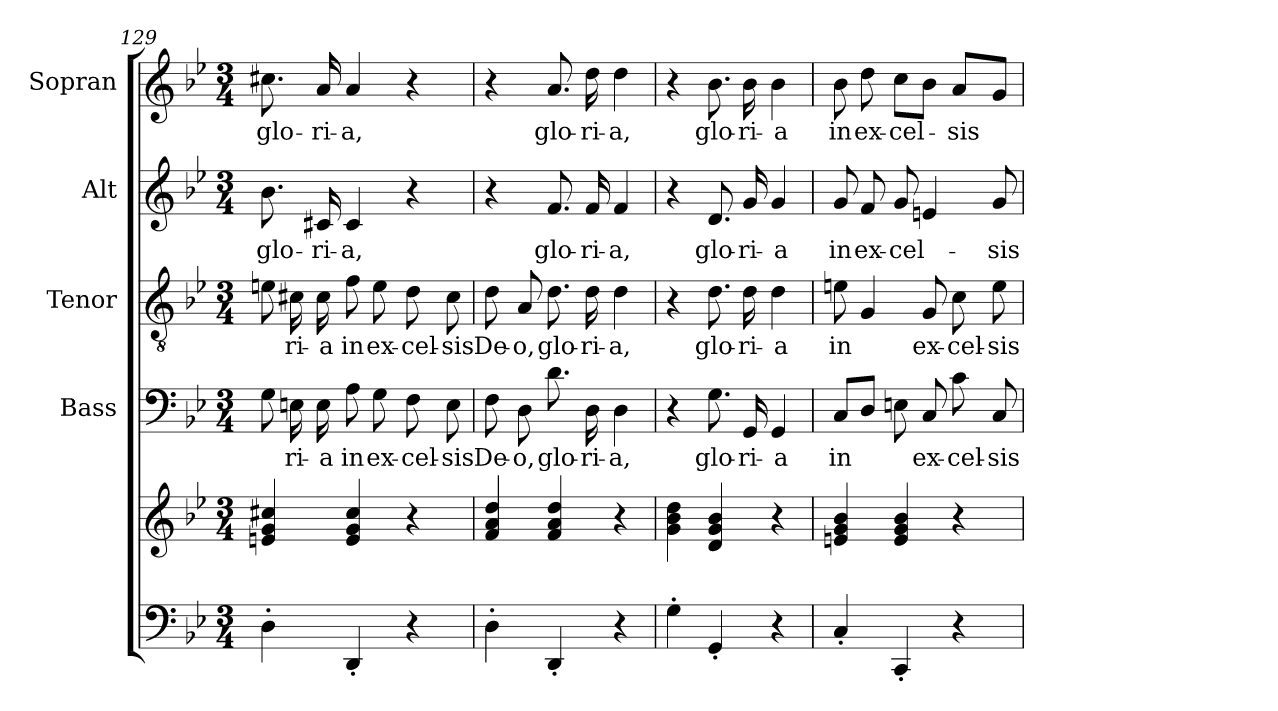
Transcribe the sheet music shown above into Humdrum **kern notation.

**kern	**kern	**kern	**text	**kern	**text	**kern	**text	**kern	**text
*part5	*part5	*part4	*part4	*part3	*part3	*part2	*part2	*part1	*part1
*staff6	*staff5	*staff4	*staff4	*staff3	*staff3	*staff2	*staff2	*staff1	*staff1
*	*	*I"Bass	*	*I"Tenor	*	*I"Alt	*	*I"Sopran	*
*	*	*I'B.	*	*I'T.	*	*I'A.	*	*I'S.	*
!!LO:LB:g=z
*clefF4	*clefG2	*clefF4	*	*clefGv2	*	*clefG2	*	*clefG2	*
*k[b-e-]	*k[b-e-]	*k[b-e-]	*	*k[b-e-]	*	*k[b-e-]	*	*k[b-e-]	*
*B-:	*B-:	*B-:	*	*B-:	*	*B-:	*	*B-:	*
*M3/4	*M3/4	*M3/4	*	*M3/4	*	*M3/4	*	*M3/4	*
=129	=129	=129	=129	=129	=129	=129	=129	=129	=129
!	!	!	!	!	!	!	!LO:LY:b	!	!LO:LY:b
4D'>\	4en/ 4g/ 4cc#X/	8G\	.	8en\	.	8.b-\	glo-	8.cc#X\	glo-
!	!	!	!LO:LY:b	!	!LO:LY:b	!	!	!	!
.	.	16En\	-ri-	16c#X\	-ri-	.	.	.	.
!	!	!	!LO:LY:b	!	!LO:LY:b	!	!LO:LY:b	!	!LO:LY:b
.	.	16E\	-a	16c#\	-a	16c#X/	-ri-	16a/	-ri-
!	!	!	!LO:LY:b	!	!LO:LY:b	!	!LO:LY:b	!	!LO:LY:b
4DD'</	4e/ 4g/ 4cc#/	8A\	in	8f\	in	4c#/	-a,	4a/	-a,
!	!	!	!LO:LY:b	!	!LO:LY:b	!	!	!	!
.	.	8G\	ex-	8e\	ex-	.	.	.	.
!	!	!	!LO:LY:b	!	!LO:LY:b	!	!	!	!
4r	4r	8F\	-cel-	8d\	-cel-	4r	.	4r	.
!	!	!	!LO:LY:b	!	!LO:LY:b	!	!	!	!
.	.	8E\	-sis	8c#\	-sis	.	.	.	.
=130	=130	=130	=130	=130	=130	=130	=130	=130	=130
!	!	!	!LO:LY:b	!	!LO:LY:b	!	!	!	!
4D'>\	4f/ 4a/ 4dd/	8F\	De-	8d\	De-	4r	.	4r	.
!	!	!	!LO:LY:b	!	!LO:LY:b	!	!	!	!
.	.	8D\	-o,	8A/	-o,	.	.	.	.
!	!	!	!LO:LY:b	!	!LO:LY:b	!	!LO:LY:b	!	!LO:LY:b
4DD'</	4f/ 4a/ 4dd/	8.d\	glo-	8.d\	glo-	8.f/	glo-	8.a/	glo-
!	!	!	!LO:LY:b	!	!LO:LY:b	!	!LO:LY:b	!	!LO:LY:b
.	.	16D\	-ri-	16d\	-ri-	16f/	-ri-	16dd\	-ri-
!	!	!	!LO:LY:b	!	!LO:LY:b	!	!LO:LY:b	!	!LO:LY:b
4r	4r	4D\	-a,	4d\	-a,	4f/	-a,	4dd\	-a,
=131	=131	=131	=131	=131	=131	=131	=131	=131	=131
4G'>\	4g\ 4b-\ 4dd\	4r	.	4r	.	4r	.	4r	.
!	!	!	!LO:LY:b	!	!LO:LY:b	!	!LO:LY:b	!	!LO:LY:b
4GG'</	4d/ 4g/ 4b-/	8.G\	glo-	8.d\	glo-	8.d/	glo-	8.b-\	glo-
!	!	!	!LO:LY:b	!	!LO:LY:b	!	!LO:LY:b	!	!LO:LY:b
.	.	16GG/	-ri-	16d\	-ri-	16g/	-ri-	16b-\	-ri-
!	!	!	!LO:LY:b	!	!LO:LY:b	!	!LO:LY:b	!	!LO:LY:b
4r	4r	4GG/	-a	4d\	-a	4g/	-a	4b-\	-a
=132	=132	=132	=132	=132	=132	=132	=132	=132	=132
!	!	!	!LO:LY:b	!	!LO:LY:b	!	!LO:LY:b	!	!LO:LY:b
4C'</	4en/ 4g/ 4b-/	8C/L	in	8en\	in	8g/	in	8b-\	in
!	!	!	!	!	!	!	!LO:LY:b	!	!LO:LY:b
.	.	8D/J	.	4G/	.	8f/	ex-	8dd\	ex-
!	!	!	!	!	!	!	!LO:LY:b	!	!LO:LY:b
4CC'</	4e/ 4g/ 4b-/	8En\	.	.	.	8g/	-cel-	8cc\L	-cel-
!	!	!	!LO:LY:b	!	!LO:LY:b	!	!	!	!
.	.	8C/	ex-	8G/	ex-	4en/	.	8b-\J	.
!	!	!	!LO:LY:b	!	!LO:LY:b	!	!	!	!LO:LY:b
4r	4r	8c\	-cel-	8c\	-cel-	.	.	8a/L	-sis
!	!	!	!LO:LY:b	!	!LO:LY:b	!	!LO:LY:b	!	!
.	.	8C/	-sis	8e\	-sis	8g/	-sis	8g/J	.
=	=	=	=	=	=	=	=	=	=
*-	*-	*-	*-	*-	*-	*-	*-	*-	*-
